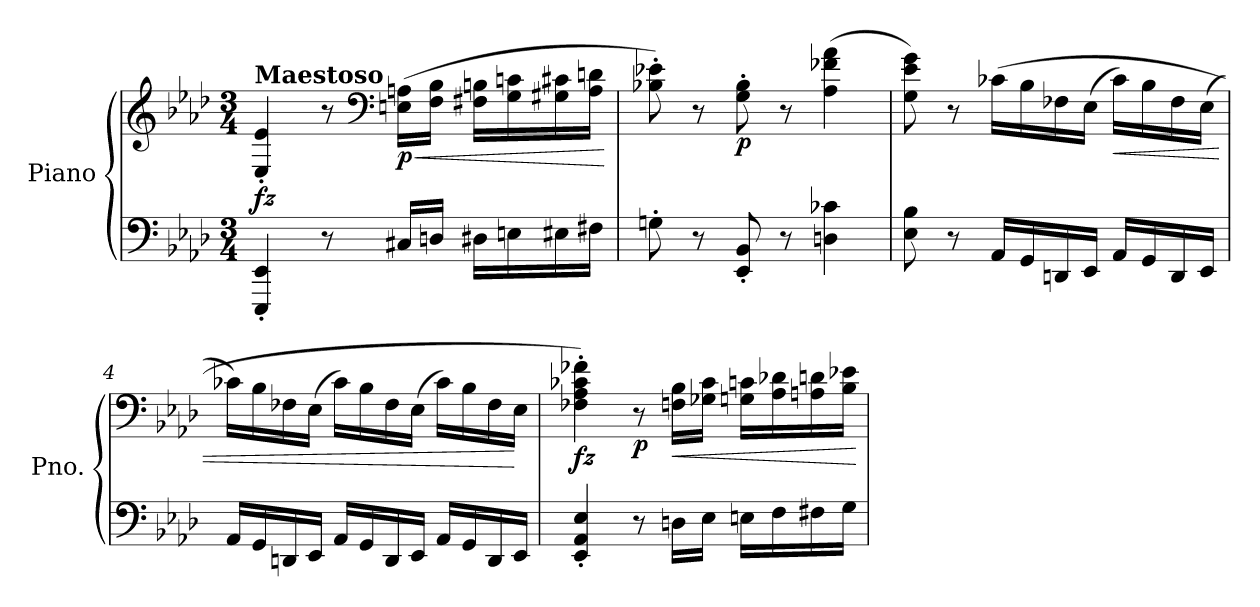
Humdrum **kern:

**kern	**kern	**dynam
*part1	*part1	*part1
*staff2	*staff1	*staff1/2
*I"Piano	*	*
*I'Pno.	*	*
*clefF4	*clefG2	*
*k[b-e-a-d-]	*k[b-e-a-d-]	*
*M3/4	*M3/4	*
=1	=1	=1
!	!LO:TX:a:B:t=Maestoso	!
!	!	!LO:DY:a=2
4EEE-/' 4EE-/'	4E-/' 4e-/'	fz
8r	8r	.
*	*clefF4	*
!	!	!LO:HP:b
!	!	!LO:DY:n=1:b
16C#X/LL	(16En\ 16An\LL	< p
16Dn/JJ	16F\ 16B-\JJ	.
16D#X\LL	16F#X\ 16Bn\LL	.
16En\	16G\ 16cn\	.
16E#X\	16G#X\ 16c#X\	.
16F#X\JJ	16A\ 16dn\JJ	.
.	.	[
=2	=2	=2
8Gn'\	8B-X\' 8e-X\')	.
8r	8r	.
!	!	!LO:DY:b
8EE-/' 8BB-/'	8G\' 8B-\'	p
8r	8r	.
4Dn\ 4c-X\	(4A-\ 4f-X\ 4a-\	.
=3	=3	=3
8E-\ 8B-\	8G\ 8e-\ 8g\)	.
8r	8r	.
16AA-/LL	(16c-X\LL	.
16GG/	16B-\	.
16DDn/	16F-X\	.
16EE-/JJ	(16E-\JJ	.
!	!	!LO:HP:b
16AA-/LL	16c-\LL)	<
16GG/	16B-\	.
16DD/	16F-\	.
16EE-/JJ	(16E-\JJ	.
!!LO:LB:g=z
=4	=4	=4
16AA-/LL	16c-X\LL)	.
16GG/	16B-\	.
16DDn/	16F-X\	.
16EE-/JJ	(16E-\JJ	.
16AA-/LL	16c-\LL)	.
16GG/	16B-\	.
16DD/	16F-\	.
16EE-/JJ	(16E-\JJ	.
16AA-/LL	16c-\LL)	.
16GG/	16B-\	.
16DD/	16F-\	.
16EE-/JJ	16E-\JJ	[
=5	=5	=5
!	!	!LO:DY:b
4EE-/' 4AA-/' 4E-/'	4F-X\' 4A-\' 4c-X\' 4f-X\')	fz
!	!	!LO:DY:b
8r	8r	p
!	!	!LO:HP:b
16Dn\LL	16Fn\ 16B-\LL	<
16E-\JJ	16G-X\ 16c-\JJ	.
16En\LL	16Gn\ 16cn\LL	.
16F\	16A-\ 16d-X\	.
16F#X\	16An\ 16dn\	.
16G\JJ	16B-\ 16e-X\JJ	.
.	.	[
=	=	=
*-	*-	*-
